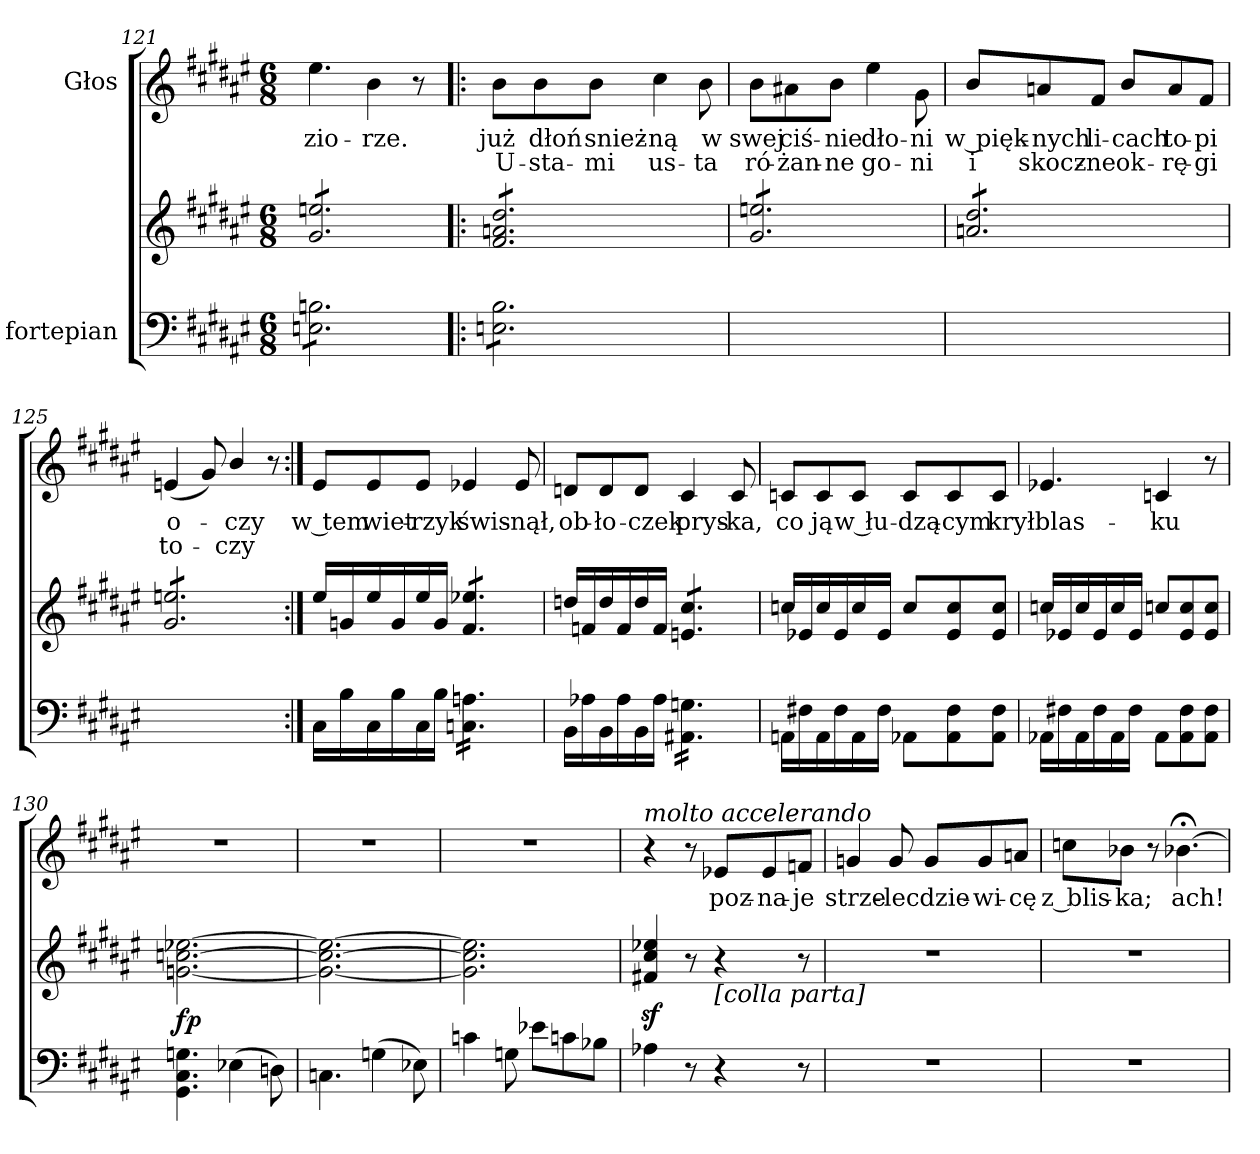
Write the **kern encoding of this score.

**kern	**kern	**dynam	**kern	**text	**text
*part2	*part2	*part2	*part1	*part1	*part1
*staff3	*staff2	*staff2/3	*staff1	*staff1	*staff1
*I"fortepian	*	*	*I"Głos	*	*
*clefF4	*clefG2	*	*clefG2	*	*
*k[f#c#g#d#a#e#]	*k[f#c#g#d#a#e#]	*	*k[f#c#g#d#a#e#]	*	*
*M6/8	*M6/8	*	*M6/8	*	*
=121	=121	=121	=121	=121	=121
*tremolo	*	*	*	*	*
*	*tremolo	*	*	*	*
8En\ 8Bn\L	8g#/ 8een/L	.	4.ee#\	-zio-	.
8En\ 8Bn\	8g#/ 8een/	.	.	.	.
8En\ 8Bn\	8g#/ 8een/	.	.	.	.
8En\ 8Bn\	8g#/ 8een/	.	4b\	-rze.	.
8En\ 8Bn\	8g#/ 8een/	.	.	.	.
8En\ 8Bn\J	8g#/ 8een/J	.	8r	.	.
=122!|:	=122!|:	=122!|:	=122!|:	=122!|:	=122!|:
8En\ 8B\L	8f#/ 8an/ 8dd#/L	.	8b\L	już	U-
8En\ 8B\	8f#/ 8an/ 8dd#/	.	8b\	dłoń	-sta-
8En\ 8B\	8f#/ 8an/ 8dd#/	.	8b\J	snież-	-mi
8En\ 8B\	8f#/ 8an/ 8dd#/	.	4cc#\	-ną	us-
8En\ 8B\	8f#/ 8an/ 8dd#/	.	.	.	.
8En\ 8B\J	8f#/ 8an/ 8dd#/J	.	8b\	w	-ta
*Xtremolo	*	*	*	*	*
=123	=123	=123	=123	=123	=123
2.ryy	8g#/ 8een/L	.	8b\L	swej	ró-
.	8g#/ 8een/	.	8a#X\	ciś-	-żan-
.	8g#/ 8een/	.	8b\J	-nie	-ne
.	8g#/ 8een/	.	4ee#\	dło-	go-
.	8g#/ 8een/	.	.	.	.
.	8g#/ 8een/J	.	8g#\	-ni	-ni
=124	=124	=124	=124	=124	=124
2.ryy	8an/ 8dd#/L	.	8b/L	w pięk-	i
.	8an/ 8dd#/	.	8an/	-nych	skocz-
.	8an/ 8dd#/	.	8f#/J	li-	-ne
.	8an/ 8dd#/	.	8b/L	-cach	ok-
.	8an/ 8dd#/	.	8a/	to-	-rę-
.	8an/ 8dd#/J	.	8f#/J	-pi	-gi
=125	=125	=125	=125	=125	=125
2.ryy	8g#/ 8een/L	.	(4en/	o-	to-
.	8g#/ 8een/	.	.	.	.
.	8g#/ 8een/	.	8g#/)	.	.
.	8g#/ 8een/	.	4b/	-czy	-czy
.	8g#/ 8een/	.	.	.	.
.	8g#/ 8een/J	.	8r	.	.
*	*Xtremolo	*	*	*	*
=126:|!	=126:|!	=126:|!	=126:|!	=126:|!	=126:|!
16C#\LL	16ee#/LL	.	8e#/L	w tem	.
16B\	16gn/	.	.	.	.
16C#\	16ee#/	.	8e#/	wiet-	.
16B\	16g/	.	.	.	.
16C#\	16ee#/	.	8e#/J	-rzyk	.
16B\JJ	16g/JJ	.	.	.	.
*tremolo	*	*	*	*	*
*	*tremolo	*	*	*	*
16Cn\ 16An\LL	8f#/ 8ee-X/L	.	4e-X/	świs-	.
16Cn\ 16An\	.	.	.	.	.
16Cn\ 16An\	8f#/ 8ee-X/	.	.	.	.
16Cn\ 16An\	.	.	.	.	.
16Cn\ 16An\	8f#/ 8ee-X/J	.	8e-/	-nął,	.
*	*Xtremolo	*	*	*	*
16Cn\ 16An\JJ	.	.	.	.	.
*Xtremolo	*	*	*	*	*
=127	=127	=127	=127	=127	=127
16BB\LL	16ddn/LL	.	8dn/L	ob-	.
16A-X\	16fn/	.	.	.	.
16BB\	16dd/	.	8d/	-ło-	.
16A-\	16f/	.	.	.	.
16BB\	16dd/	.	8d/J	-czek	.
16A-\JJ	16f/JJ	.	.	.	.
*tremolo	*	*	*	*	*
*	*tremolo	*	*	*	*
16AA#X\ 16Gn\LL	8en/ 8cc#/L	.	4c#/	prys-	.
16AA#X\ 16Gn\	.	.	.	.	.
16AA#X\ 16Gn\	8en/ 8cc#/	.	.	.	.
16AA#X\ 16Gn\	.	.	.	.	.
16AA#X\ 16Gn\	8en/ 8cc#/J	.	8c#/	-ka,	.
*	*Xtremolo	*	*	*	*
16AA#X\ 16Gn\JJ	.	.	.	.	.
*Xtremolo	*	*	*	*	*
=128	=128	=128	=128	=128	=128
16AAn\LL	16ccn/LL	.	8cn/L	co	.
16F#X\	16e-X/	.	.	.	.
16AA\	16cc/	.	8c/	ją	.
16F#\	16e-/	.	.	.	.
16AA\	16cc/	.	8c/J	w łu-	.
16F#\JJ	16e-/JJ	.	.	.	.
8AA-X\L	8cc/L	.	8c/L	-dzą-	.
8AA-\ 8F#\	8e-/ 8cc/	.	8c/	-cym	.
8AA-\ 8F#\J	8e-/ 8cc/J	.	8c/J	krył	.
=129	=129	=129	=129	=129	=129
16AA-X\LL	16ccn/LL	.	4.e-X/	blas-	.
16F#X\	16e-X/	.	.	.	.
16AA-\	16cc/	.	.	.	.
16F#\	16e-/	.	.	.	.
16AA-\	16cc/	.	.	.	.
16F#\JJ	16e-/JJ	.	.	.	.
8AA-\L	8ccn/L	.	4cn/	-ku	.
8AA-\ 8F#\	8e-/ 8cc/	.	.	.	.
8AA-\ 8F#\J	8e-/ 8cc/J	.	8r	.	.
=130	=130	=130	=130	=130	=130
!	!	!LO:DY:b	!	!	!
4.GG#\ 4.C#\ 4.Gn\	[2.gn\ [2.ccn\ [2.ee-X\	fp	2.r	.	.
(4E-X\	.	.	.	.	.
8Dn\)	.	.	.	.	.
=131	=131	=131	=131	=131	=131
4.Cn\	2.g_\ 2.cc_\ 2.ee-_\	.	2.r	.	.
(4Gn\	.	.	.	.	.
8E-X\)	.	.	.	.	.
=132	=132	=132	=132	=132	=132
4cn\	2.g]\ 2.cc]\ 2.ee-]\	.	2.r	.	.
8Gn\	.	.	.	.	.
8e-X\L	.	.	.	.	.
8cn\	.	.	.	.	.
8B-X\J	.	.	.	.	.
=133	=133	=133	=133	=133	=133
!	!	!	!LO:TX:a:i:t=molto accelerando	!	!
4A-X\	4f#Xz</ 4cc#z</ 4ee-Xz</	.	4r	.	.
8r	8r	.	8r	.	.
!	!LO:TX:b:t=[colla parta]	!	!	!	!
4r	4r	.	8e-X/L	poz-	.
.	.	.	8e-/	-na-	.
8r	8r	.	8fn/J	-je	.
=134	=134	=134	=134	=134	=134
2.r	2.r	.	4gn/	strze-	.
.	.	.	8g/	-lec	.
.	.	.	8g/L	dzie-	.
.	.	.	8g/	-wi-	.
.	.	.	8an/J	-cę	.
=135	=135	=135	=135	=135	=135
2.r	2.r	.	8ccn\L	z blis-	.
.	.	.	8b-X\J	-ka;	.
.	.	.	8r	.	.
.	.	.	[4.b-X;<\	ach!	.
=	=	=	=	=	=
*-	*-	*-	*-	*-	*-
